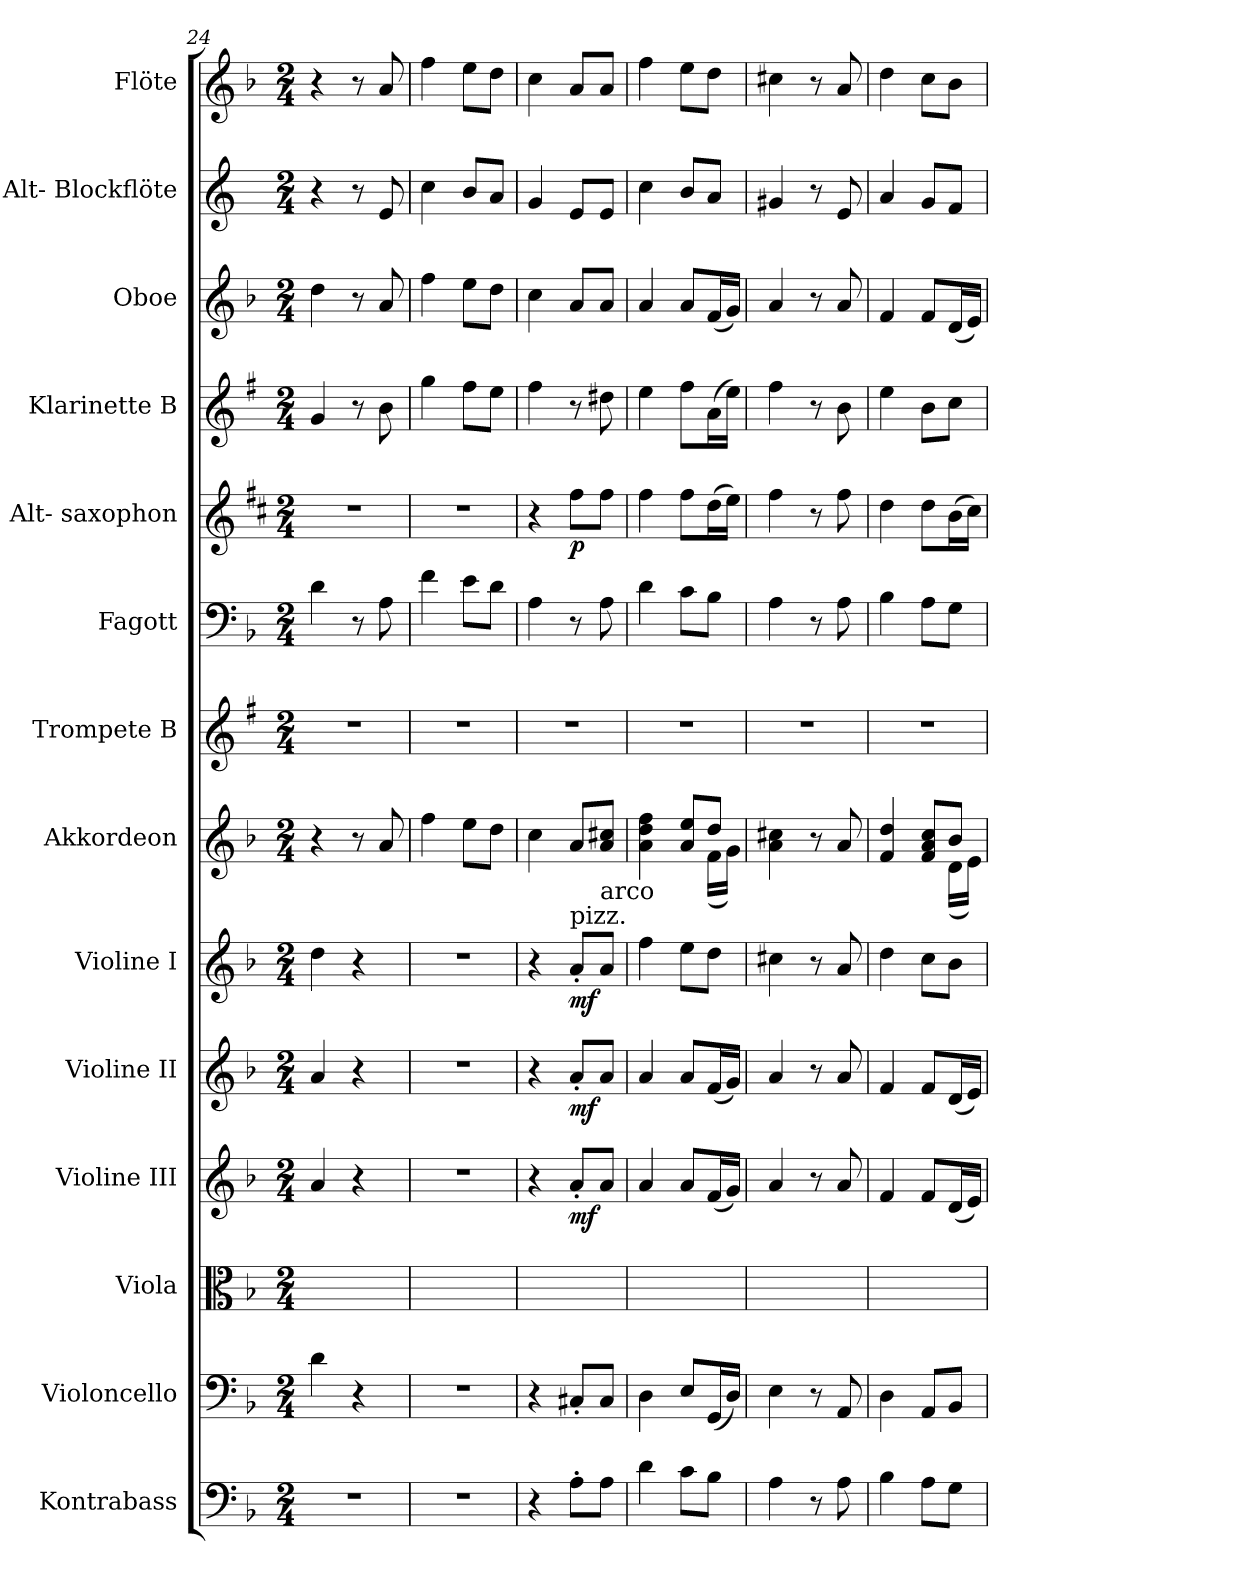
**kern	**kern	**kern	**kern	**dynam	**kern	**dynam	**kern	**dynam	**kern	**kern	**kern	**kern	**dynam	**kern	**kern	**kern	**kern
*part14	*part13	*part12	*part11	*part11	*part10	*part10	*part9	*part9	*part8	*part7	*part6	*part5	*part5	*part4	*part3	*part2	*part1
*staff14	*staff13	*staff12	*staff11	*staff11	*staff10	*staff10	*staff9	*staff9	*staff8	*staff7	*staff6	*staff5	*staff5	*staff4	*staff3	*staff2	*staff1
*I"Kontrabass	*I"Violoncello	*I"Viola	*I"Violine III	*	*I"Violine II	*	*I"Violine I	*	*I"Akkordeon	*I"Trompete B	*I"Fagott	*I"Alt- saxophon	*	*I"Klarinette B	*I"Oboe	*I"Alt- Blockflöte	*I"Flöte
*I'Kb.	*I'Vc.	*I'Vla.	*I'Vln. III	*	*I'Vln. II	*	*I'Vln. I	*	*I'Akk.	*I'Tpt.	*I'Fgt.	*I'ASax.	*	*I'Kl.	*I'Ob.	*I'ABfl.	*I'Fl.
*clefF4	*clefF4	*clefC3	*clefG2	*	*clefG2	*	*clefG2	*	*clefG2	*clefG2	*clefF4	*clefG2	*	*clefG2	*clefG2	*clefG2	*clefG2
*ITrd7c12	*	*	*	*	*	*	*	*	*	*ITrd1c2	*	*ITrd5c9	*	*ITrd1c2	*	*ITrd-3c-5	*
*k[b-]	*k[b-]	*k[b-]	*k[b-]	*	*k[b-]	*	*k[b-]	*	*k[b-]	*k[b-]	*k[b-]	*k[b-]	*	*k[b-]	*k[b-]	*k[b-]	*k[b-]
*d:	*d:	*d:	*d:	*	*d:	*	*d:	*	*d:	*d:	*d:	*d:	*	*d:	*d:	*d:	*d:
*M2/4	*M2/4	*M2/4	*M2/4	*	*M2/4	*	*M2/4	*	*M2/4	*M2/4	*M2/4	*M2/4	*	*M2/4	*M2/4	*M2/4	*M2/4
=24	=24	=24	=24	=24	=24	=24	=24	=24	=24	=24	=24	=24	=24	=24	=24	=24	=24
!LO:N:vis=1	!	!	!	!	!	!	!	!	!	!LO:N:vis=1	!	!LO:N:vis=1	!	!	!	!	!
2r	4di\	4ai\yy	4ai/	.	4ai/	.	4ddi\	.	4r	2r	4di\	2r	.	4fi/	4ddi\	4r	4r
.	4r	4ryy	4r	.	4r	.	4r	.	8r	.	8r	.	.	8r	8r	8r	8r
.	.	.	.	.	.	.	.	.	8ai/	.	8Ai\	.	.	8ai\	8ai/	8ai/	8ai/
=25	=25	=25	=25	=25	=25	=25	=25	=25	=25	=25	=25	=25	=25	=25	=25	=25	=25
!LO:N:vis=1	!LO:N:vis=1	!LO:N:vis=1	!LO:N:vis=1	!	!LO:N:vis=1	!	!LO:N:vis=1	!	!	!LO:N:vis=1	!	!LO:N:vis=1	!	!	!	!	!
2r	2r	2ryy	2r	.	2r	.	2r	.	4ffi\	2r	4fi\	2r	.	4ffi\	4ffi\	4ffi\	4ffi\
.	.	.	.	.	.	.	.	.	8eei\L	.	8ei\L	.	.	8eei\L	8eei\L	8eei/L	8eei\L
.	.	.	.	.	.	.	.	.	8ddi\J	.	8di\J	.	.	8ddi\J	8ddi\J	8ddi/J	8ddi\J
=26	=26	=26	=26	=26	=26	=26	=26	=26	=26	=26	=26	=26	=26	=26	=26	=26	=26
!	!	!	!	!	!	!	!	!	!	!LO:N:vis=1	!	!	!	!	!	!	!
4r	4r	4ryy	4r	.	4r	.	4r	.	4cci\	2r	4Ai\	4r	.	4eei\	4cci\	4cci/	4cci\
!	!	!	!	!	!	!	!LO:TX:a:t=pizz.	!	!	!	!	!	!	!	!	!	!
8AA'i\L	8C#X'i/L	8ai\Lyy	8a'i/L	mf	8a'i/L	mf	8a'i/L	mf	8ai/L	.	8r	8ai\L	p	8r	8ai/L	8ai/L	8ai/L
!	!	!	!	!	!	!	!LO:TX:a:t=arco	!	!	!	!	!	!	!	!	!	!
8AAi\J	8C#i/J	8ai\Jyy	8ai/J	.	8ai/J	.	8ai/J	.	8ai/ 8cc#XiJ	.	8Ai\	8ai\J	.	8cc#Xi\	8ai/J	8ai/J	8ai/J
=27	=27	=27	=27	=27	=27	=27	=27	=27	=27	=27	=27	=27	=27	=27	=27	=27	=27
*	*	*	*	*	*	*	*	*	*^	*	*	*	*	*	*	*	*
!	!	!	!	!	!	!	!	!	!	!	!LO:N:vis=1	!	!	!	!	!	!	!
4Di\	4Di\	4ai\yy	4ai/	.	4ai/	.	4ffi\	.	4ai\ 4ddi 4ffi	4.ryy	2r	4di\	4ai\	.	4ddi\	4ai/	4ffi\	4ffi\
8Ci\L	8Ei/L	8ai\Lyy	8ai/L	.	8ai/L	.	8eei\L	.	8ai/ 8eeiL	.	.	8ci\L	8ai\L	.	8eei\L	8ai/L	8eei/L	8eei\L
8BB-i\J	(16GGi/L	(16fi\Lyy	(16fi/L	.	(16fi/L	.	8ddi\J	.	8ddi/J	(16fi\LL	.	8B-i\J	(16fi\L	.	(16gi\L	(16fi/L	8ddi/J	8ddi\J
.	16Di/JJ)	16gi\JJyy)	16gi/JJ)	.	16gi/JJ)	.	.	.	.	16gi\JJ)	.	.	16gi\JJ)	.	16ddi\JJ)	16gi/JJ)	.	.
=28	=28	=28	=28	=28	=28	=28	=28	=28	=28	=28	=28	=28	=28	=28	=28	=28	=28	=28
!	!	!	!	!	!	!	!	!	!	!	!LO:N:vis=1	!	!	!	!	!	!	!
*	*	*	*	*	*	*	*	*	*v	*v	*	*	*	*	*	*	*	*
4AAi\	4Ei\	4ai\yy	4ai/	.	4ai/	.	4cc#Xi\	.	4ai\ 4cc#Xi	2r	4Ai\	4ai\	.	4eei\	4ai/	4cc#Xi/	4cc#Xi\
8r	8r	8ryy	8r	.	8r	.	8r	.	8r	.	8r	8r	.	8r	8r	8r	8r
8AAi\	8AAi/	8ai\yy	8ai/	.	8ai/	.	8ai/	.	8ai/	.	8Ai\	8ai\	.	8ai\	8ai/	8ai/	8ai/
=29	=29	=29	=29	=29	=29	=29	=29	=29	=29	=29	=29	=29	=29	=29	=29	=29	=29
*	*	*	*	*	*	*	*	*	*^	*	*	*	*	*	*	*	*
!	!	!	!	!	!	!	!	!	!	!	!LO:N:vis=1	!	!	!	!	!	!	!
4BB-i\	4Di\	4fi\yy	4fi/	.	4fi/	.	4ddi\	.	4fi/ 4ddi	4.ryy	2r	4B-i\	4fi\	.	4ddi\	4fi/	4ddi/	4ddi\
8AAi\L	8AAi/L	8fi\Lyy	8fi/L	.	8fi/L	.	8cci\L	.	8fi/ 8ai 8cciL	.	.	8Ai\L	8fi\L	.	8ai\L	8fi/L	8cci/L	8cci\L
8GGi\J	8BB-i/J	(16di\Lyy	(16di/L	.	(16di/L	.	8b-i\J	.	8b-i/J	(16di\LL	.	8Gi\J	(16di\L	.	8b-i\J	(16di/L	8b-i/J	8b-i\J
.	.	16ei\JJyy)	16ei/JJ)	.	16ei/JJ)	.	.	.	.	16ei\JJ)	.	.	16ei\JJ)	.	.	16ei/JJ)	.	.
*	*	*	*	*	*	*	*	*	*v	*v	*	*	*	*	*	*	*	*
=	=	=	=	=	=	=	=	=	=	=	=	=	=	=	=	=	=
*-	*-	*-	*-	*-	*-	*-	*-	*-	*-	*-	*-	*-	*-	*-	*-	*-	*-
